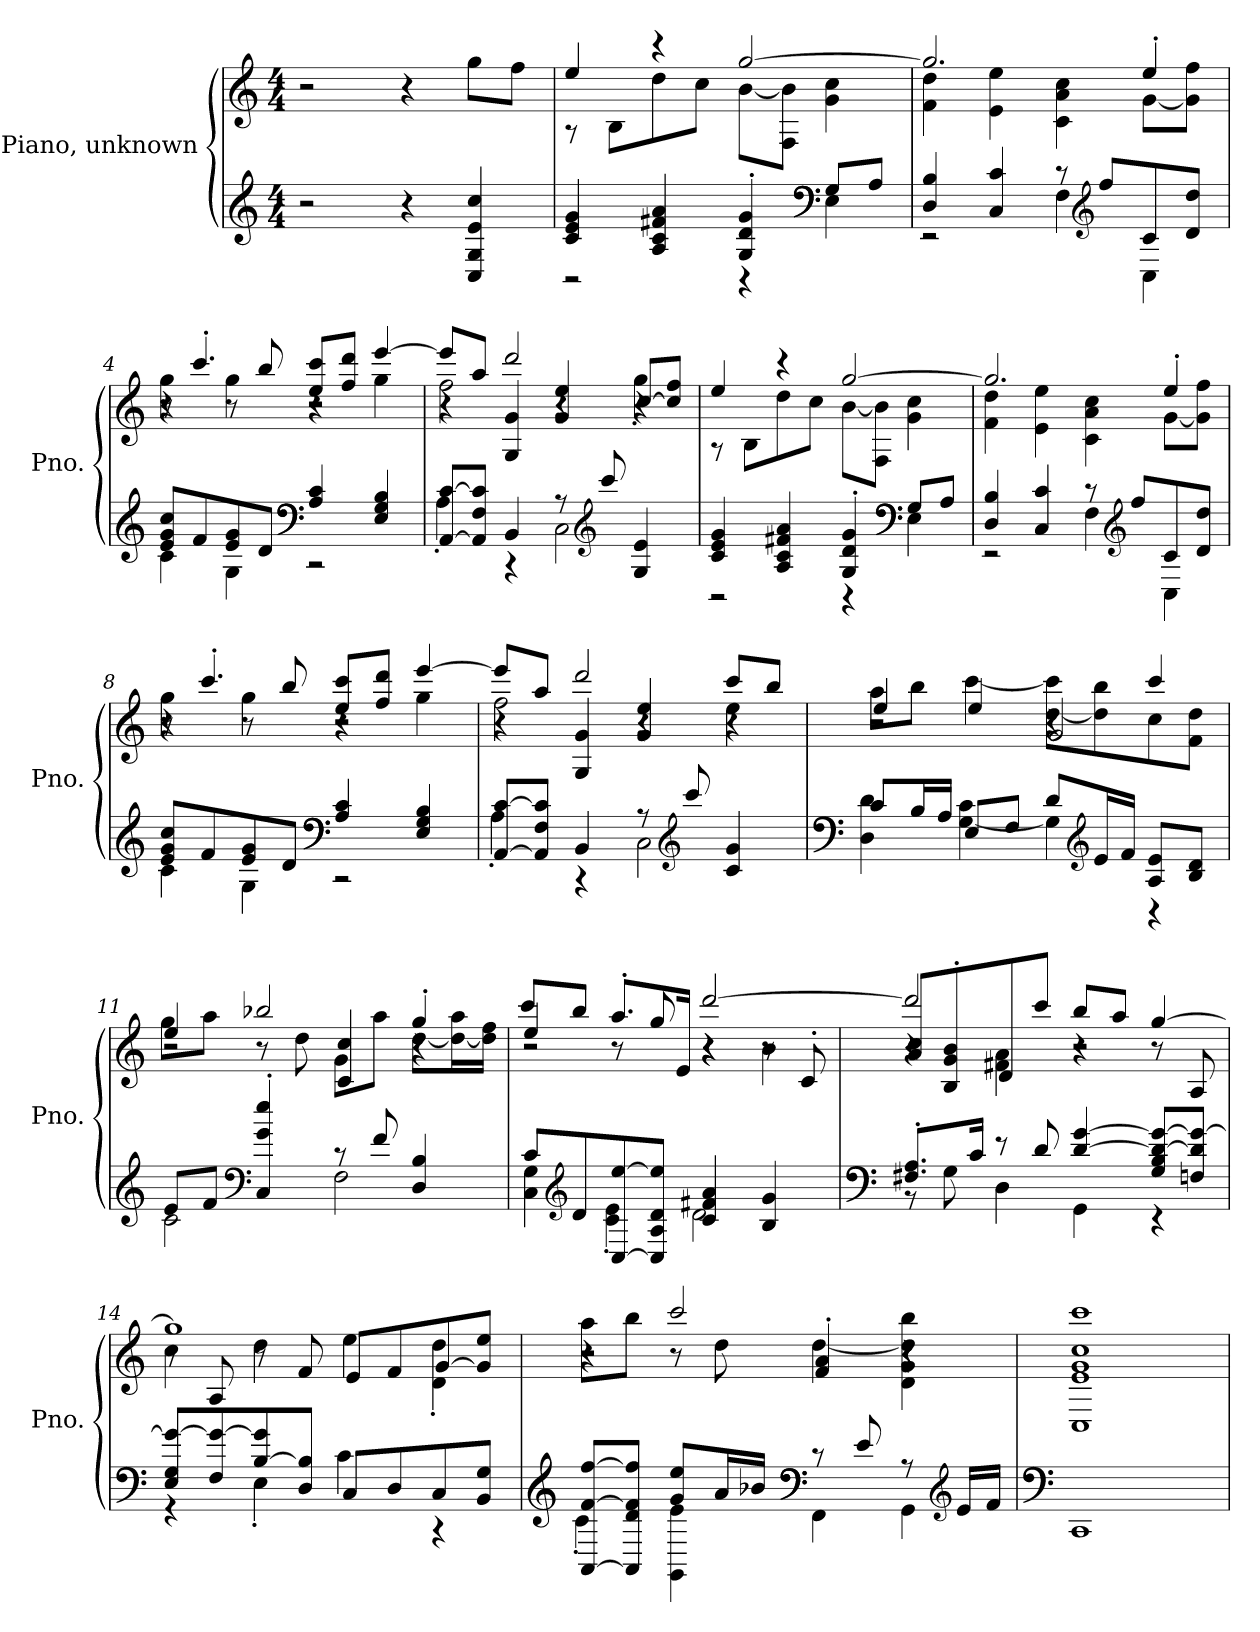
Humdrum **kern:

**kern	**kern
*part1	*part1
*staff2	*staff1
*I"Piano, unknown	*
*I'Pno.	*
*clefG2	*clefG2
*k[]	*k[]
*M4/4	*M4/4
*MM120	*MM120
=1	=1
2r	2r
4r	4r
4C/ 4G/ 4e/ 4cc/	8gg\L
.	8ff\J
=2	=2
*^	*^
4c/ 4e/ 4g/	2r	4ee/	8r
.	.	.	8B\L
4A/ 4c/ 4f#X/ 4a/	.	4r	8dd\
.	.	.	8cc\J
4G/' 4d/' 4g/'	4r	[2gg/	[8b\L
.	.	.	8F\ 8b\]J
*clefF4	*	*	*
8G/L	4E\	.	4g\ 4cc\
8A/J	.	.	.
=3	=3	=3	=3
4D/ 4B/	2r	2.gg/]	4f\ 4dd\
4C/ 4c/	.	.	4e\ 4ee\
8r	4F\	.	4c\ 4a\ 4cc\
*clefG2	*	*	*
8ff/L	.	.	.
8c/	4C\	4ee'/	[8g\L
8d/ 8dd/J	.	.	8g\] 8ff\J
=4	=4	=4	=4
*	*	*	*^
8e/ 8g/ 8cc/L	4c\	8r	4gg\	4r
8f/	.	4.ccc'/	.	.
8e/ 8g/	4G\	.	4gg\	8r
8d/J	.	.	.	8bb/
*clefF4	*	*	*	*
4A/ 4c/	2r	2r	4r	8ee/ 8ccc/L
.	.	.	.	8ff/ 8ddd/J
4E/ 4G/ 4B/	.	.	4gg\	[4eee/
!!LO:LB:g=z	!!	!!
=5	=5	=5	=5	=5
[8AA/ [8c/L	4A'\	4r	2ff\	8eee/L]
8AA/] 8F/ 8c/]J	.	.	.	8aa/J
4BB/	4r	2ddd/	.	4G/ 4g/
8r	2C\	.	4r	4g/ 4ee/
*clefG2	*	*	*	*
8ccc/	.	.	.	.
4G/ 4e/	.	4r	4gg'\	[8cc/L
.	.	.	.	8cc/] 8ff/J
*	*	*	*v	*v
=6	=6	=6	=6
4c/ 4e/ 4g/	2r	4ee/	8r
.	.	.	8B\L
4A/ 4c/ 4f#X/ 4a/	.	4r	8dd\
.	.	.	8cc\J
4G/' 4d/' 4g/'	4r	[2gg/	[8b\L
.	.	.	8F\ 8b\]J
*clefF4	*	*	*
8G/L	4E\	.	4g\ 4cc\
8A/J	.	.	.
=7	=7	=7	=7
4D/ 4B/	2r	2.gg/]	4f\ 4dd\
4C/ 4c/	.	.	4e\ 4ee\
8r	4F\	.	4c\ 4a\ 4cc\
*clefG2	*	*	*
8ff/L	.	.	.
8c/	4C\	4ee'/	[8g\L
8d/ 8dd/J	.	.	8g\] 8ff\J
=8	=8	=8	=8
*	*	*	*^
8e/ 8g/ 8cc/L	4c\	8r	4gg\	4r
8f/	.	4.ccc'/	.	.
8e/ 8g/	4G\	.	4gg\	8r
8d/J	.	.	.	8bb/
*clefF4	*	*	*	*
4A/ 4c/	2r	2r	4r	8ee/ 8ccc/L
.	.	.	.	8ff/ 8ddd/J
4E/ 4G/ 4B/	.	.	4gg\	[4eee/
!!LO:LB:g=z	!!	!!
=9	=9	=9	=9	=9
[8AA/ [8c/L	4A'\	4r	2ff\	8eee/L]
8AA/] 8F/ 8c/]J	.	.	.	8aa/J
4BB/	4r	2ddd/	.	4G/ 4g/
8r	2C\	.	4r	4g/ 4ee/
*clefG2	*	*	*	*
8ccc/	.	.	.	.
4c/ 4g/	.	4r	4ee\	8ccc/L
.	.	.	.	8bb/J
=10	=10	=10	=10	=10
*clefF4	*	*	*	*
8c/L	4D\ 4d\	2r	8aa\L	4ee/
16B/L	.	.	8bb\J	.
16A/JJ	.	.	.	.
8E/L	[4G\ 4c\	.	[4ccc\	4ee/
8F/J	.	.	.	.
8d/L	4G\]	4r	[8dd\ 8ccc\]L	2g/
*clefG2	*	*	*	*
16e/L	.	.	8dd\] 8bb\	.
16f/JJ	.	.	.	.
8A/ 8e/L	4r	4ccc/	8cc\	.
8B/ 8d/J	.	.	8f\ 8dd\J	.
=11	=11	=11	=11	=11
8e/L	2c\	4ee/	8gg\L	2r
8f/J	.	.	8aa\J	.
*clefF4	*	*	*	*
4C/' 4g/' 4ee/'	.	2bb-X/	8r	.
.	.	.	8dd\	.
8r	2F\	.	8g\L	4c/ 4cc/
8f/	.	.	8aa\J	.
4D/ 4B/	.	4gg'/	[8dd\L	4r
.	.	.	16dd\_ 16aa\L	.
.	.	.	16dd\] 16ff\JJ	.
!!LO:LB:g=z	!!	!!
=12	=12	=12	=12	=12
8c/L	4C\ 4G\	4ee/	2r	8ccc/L
*clefG2	*	*	*	*
8d/	.	.	.	8bb/J
[8C/ [8ee/	4c\' 4e\'	8r	.	8.aa'/L
8C/] 8A/ 8d/ 8ee/]J	.	8gg/	.	.
.	.	.	.	16e/Jk
4c/ 4f#X/ 4a/	2d\	[2ddd/	4r	4r
4B/ 4g/	.	.	4b\	8r
.	.	.	.	8c'/
=13	=13	=13	=13	=13
*clefF4	*	*	*	*
8.F#X/' 8.A/'L	8r	2ddd/]	4r	8a/ 8cc/L
.	8G\	.	.	8B/' 8g/' 8b/'
16c/Jk	.	.	.	.
8r	4D\	.	4f#X\ 4a\	8d/
8d/	.	.	.	8ccc/J
[4d/ [4g/	4GG\	4r	2r	8bb/L
.	.	.	.	8aa/J
8G/ 8B/ 8d/_ 8g/_L	4r	[4gg/	.	8r
8Fn/ 8d/] 8g/_J	.	.	.	8A/
=14	=14	=14	=14	=14
8E/ 8G/ 8g/_L	4r	1gg]	4cc\	8r
8F/ 8g/_	.	.	.	8A/
[8B/ 8g/]	4E'\	.	4dd\	8r
8D/ 8B/]J	.	.	.	8f/
8C/L	4c\	.	4ee\	8e/L
8D/	.	.	.	8f/
8C/	4r	.	4d\' 4dd\'	[8g/
8BB/ 8G/J	.	.	.	8g/] 8ee/J
!!LO:LB:g=z	!!	!!
=15	=15	=15	=15	=15
*clefG2	*	*	*	*
[8AA/ [8f/ [8ff/L	4c'\	4r	8aa\L	2r
8AA/] 8d/ 8f/] 8ff/]J	.	.	8bb\J	.
8g/ 8ee/L	4GG\ 4e\	2ccc/	8r	.
16a/L	.	.	8dd\	.
16b-X/JJ	.	.	.	.
*clefF4	*	*	*	*
8r	4FF\	.	[4dd\	4f/' 4a/'
8e/	.	.	.	.
8r	4GG\	4r	4d\ 4g\ 4dd\] 4bb\	4r
*clefG2	*	*	*	*
16e/LL	.	.	.	.
16f/JJ	.	.	.	.
*v	*v	*	*	*
*	*v	*v	*v
=16	=16
*clefF4	*
1CC	1C 1e 1g 1cc 1ccc
=	=
*-	*-
